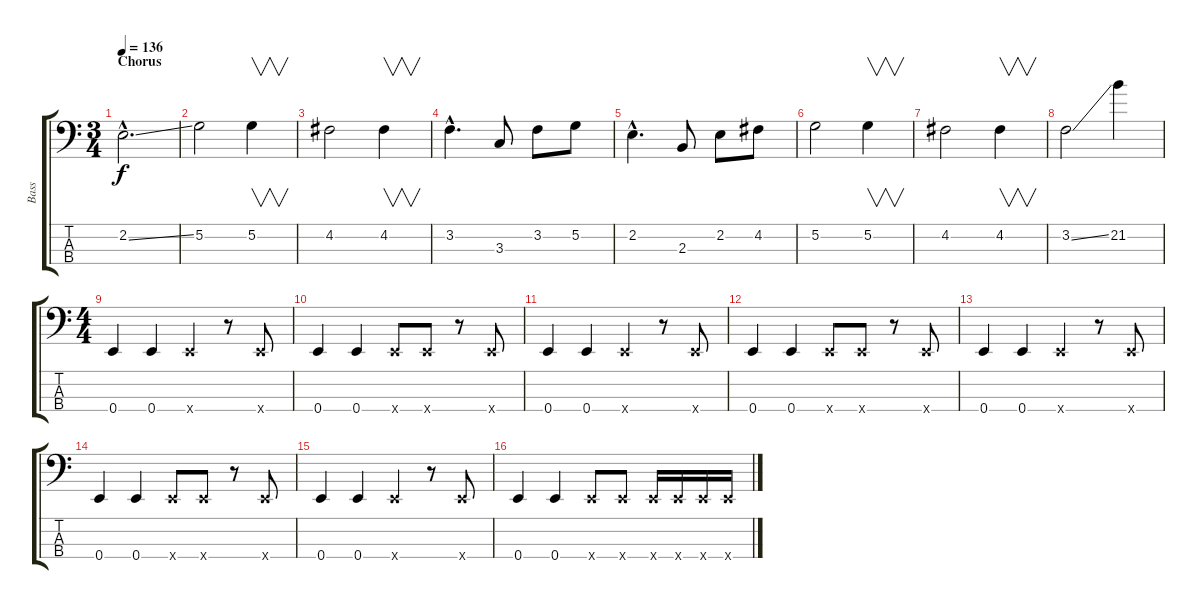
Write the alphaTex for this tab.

\track ("Bass" "Bass") {instrument electricbasspick}
\staff {score tabs}
\tuning (G2 D2 A1 E1) {hide}
\ts (3 4)
\section ("" "Chorus")
\tempo 136
\clef f4
\ks c
2.2{ss hac}.2{d dy f} |
5.2.2 5.2.4{v} |
4.2.2 4.2.4{v} |
3.2{hac}.4{d} 3.3.8 3.2.8 5.2.8 |
2.2{hac}.4{d} 2.3.8 2.2.8 4.2.8 |
5.2.2 5.2.4{v} |
4.2.2 4.2.4{v} |
3.2{ss}.2 21.2.4 |
\ts (4 4)
0.4.4{instrument distortionguitar} 0.4.4 0.4{x}.4 r.8 0.4{x}.8 |
0.4.4 0.4.4 0.4{x}.8 0.4{x}.8 r.8 0.4{x}.8 |
0.4.4 0.4.4 0.4{x}.4 r.8 0.4{x}.8 |
0.4.4 0.4.4 0.4{x}.8 0.4{x}.8 r.8 0.4{x}.8 |
0.4.4 0.4.4 0.4{x}.4 r.8 0.4{x}.8 |
0.4.4 0.4.4 0.4{x}.8 0.4{x}.8 r.8 0.4{x}.8 |
0.4.4 0.4.4 0.4{x}.4 r.8 0.4{x}.8 |
0.4.4 0.4.4 0.4{x}.8 0.4{x}.8 0.4{x}.16 0.4{x}.16 0.4{x}.16 0.4{x}.16
